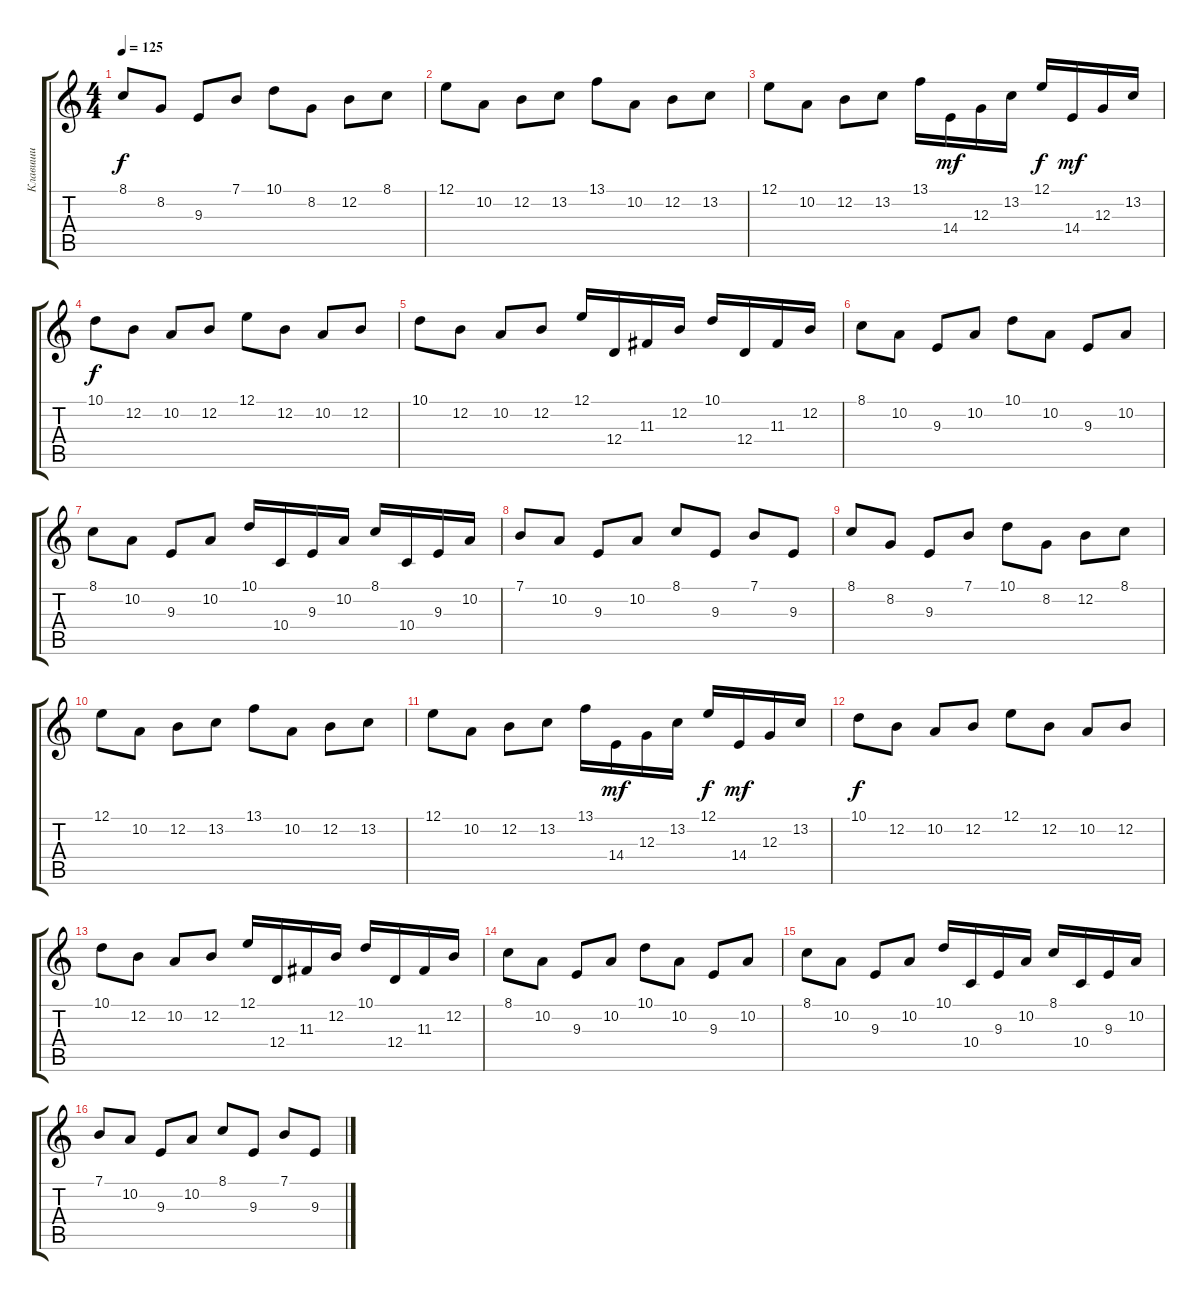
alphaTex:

\track ("Клавиши" "Клавиши") {instrument brightacousticpiano}
\staff {score tabs}
\tuning (E4 B3 G3 D3 A2 E2) {hide}
\ts (4 4)
\tempo 125
\clef g2
\ks c
8.1.8{dy f} 8.2.8 9.3.8 7.1.8 10.1.8 8.2.8 12.2.8 8.1.8 |
12.1.8{volume 12} 10.2.8 12.2.8 13.2.8 13.1.8 10.2.8 12.2.8 13.2.8 |
12.1.8 10.2.8 12.2.8 13.2.8 13.1.16 14.4.16{dy mf} 12.3.16 13.2.16 12.1.16{dy f} 14.4.16{dy mf} 12.3.16 13.2.16 |
10.1.8{dy f} 12.2.8 10.2.8 12.2.8 12.1.8 12.2.8 10.2.8 12.2.8 |
10.1.8 12.2.8 10.2.8 12.2.8 12.1.16 12.4.16 11.3.16 12.2.16 10.1.16 12.4.16 11.3.16 12.2.16 |
8.1.8 10.2.8 9.3.8 10.2.8 10.1.8 10.2.8 9.3.8 10.2.8 |
8.1.8 10.2.8 9.3.8 10.2.8 10.1.16 10.4.16 9.3.16 10.2.16 8.1.16 10.4.16 9.3.16 10.2.16 |
7.1.8 10.2.8 9.3.8 10.2.8 8.1.8 9.3.8 7.1.8 9.3.8 |
8.1.8 8.2.8 9.3.8 7.1.8 10.1.8 8.2.8 12.2.8 8.1.8 |
12.1.8{volume 10} 10.2.8 12.2.8 13.2.8 13.1.8 10.2.8 12.2.8 13.2.8 |
12.1.8 10.2.8 12.2.8 13.2.8 13.1.16 14.4.16{dy mf} 12.3.16 13.2.16 12.1.16{dy f} 14.4.16{dy mf} 12.3.16 13.2.16 |
10.1.8{dy f} 12.2.8 10.2.8 12.2.8 12.1.8 12.2.8 10.2.8 12.2.8 |
10.1.8 12.2.8 10.2.8 12.2.8 12.1.16 12.4.16 11.3.16 12.2.16 10.1.16 12.4.16 11.3.16 12.2.16 |
8.1.8 10.2.8 9.3.8 10.2.8 10.1.8 10.2.8 9.3.8 10.2.8 |
8.1.8 10.2.8 9.3.8 10.2.8 10.1.16 10.4.16 9.3.16 10.2.16 8.1.16 10.4.16 9.3.16 10.2.16 |
7.1.8 10.2.8 9.3.8 10.2.8 8.1.8 9.3.8 7.1.8 9.3.8
